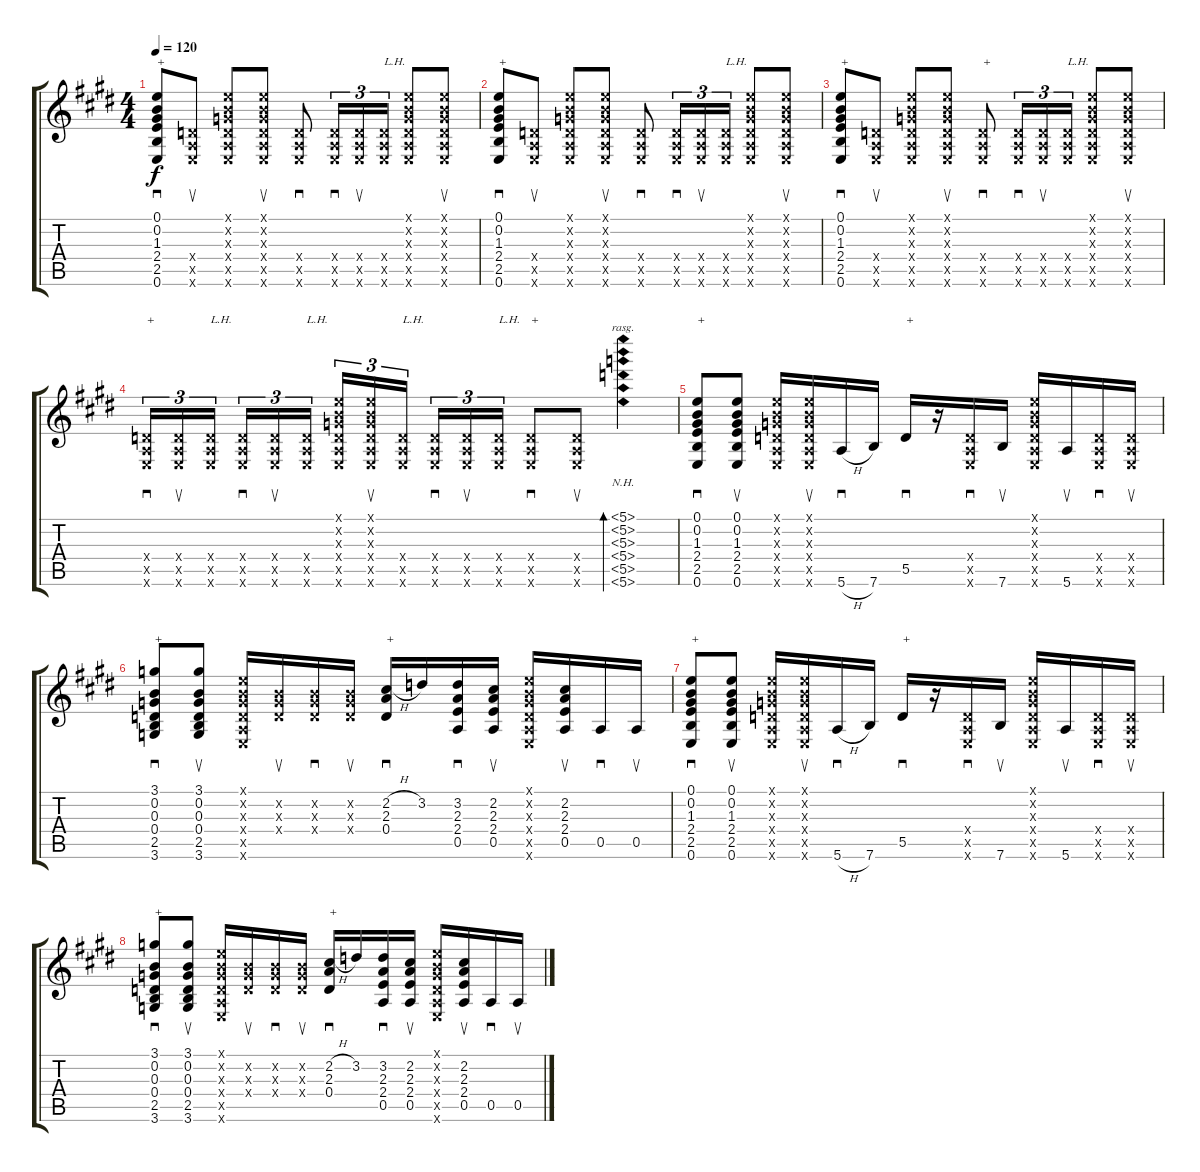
\track "" {instrument acousticguitarsteel}
\staff {score tabs}
\tuning (E4 B3 G3 D3 A2 E2) {hide}
\ts (4 4)
\tempo 120
\clef g2
\ks e
(0.1 0.2 1.3 2.4 2.5 0.6).8{sd txt "+" dy f instrument acousticguitarsteel} (0.4{x} 0.5{x} 0.6{x}).8{su} (0.1{x} 0.2{x} 0.3{x} 0.4{x} 0.5{x} 0.6{x}).8 (0.1{x} 0.2{x} 0.3{x} 0.4{x} 0.5{x} 0.6{x}).8{su} (0.4{x} 0.5{x} 0.6{x}).8{sd} (0.4{x} 0.5{x} 0.6{x}).16{sd tu (3 2)} (0.4{x} 0.5{x} 0.6{x}).16{su tu (3 2)} (0.4{x} 0.5{x} 0.6{x}).16{tu (3 2) txt "L.H."} (0.1{x} 0.2{x} 0.3{x} 0.4{x} 0.5{x} 0.6{x}).8 (0.1{x} 0.2{x} 0.3{x} 0.4{x} 0.5{x} 0.6{x}).8{su} |
(0.1 0.2 1.3 2.4 2.5 0.6).8{sd txt "+"} (0.4{x} 0.5{x} 0.6{x}).8{su} (0.1{x} 0.2{x} 0.3{x} 0.4{x} 0.5{x} 0.6{x}).8 (0.1{x} 0.2{x} 0.3{x} 0.4{x} 0.5{x} 0.6{x}).8{su} (0.4{x} 0.5{x} 0.6{x}).8{sd} (0.4{x} 0.5{x} 0.6{x}).16{sd tu (3 2)} (0.4{x} 0.5{x} 0.6{x}).16{su tu (3 2)} (0.4{x} 0.5{x} 0.6{x}).16{tu (3 2) txt "L.H."} (0.1{x} 0.2{x} 0.3{x} 0.4{x} 0.5{x} 0.6{x}).8 (0.1{x} 0.2{x} 0.3{x} 0.4{x} 0.5{x} 0.6{x}).8{su} |
(0.1 0.2 1.3 2.4 2.5 0.6).8{sd txt "+"} (0.4{x} 0.5{x} 0.6{x}).8{su} (0.1{x} 0.2{x} 0.3{x} 0.4{x} 0.5{x} 0.6{x}).8 (0.1{x} 0.2{x} 0.3{x} 0.4{x} 0.5{x} 0.6{x}).8{su} (0.4{x} 0.5{x} 0.6{x}).8{sd txt "+"} (0.4{x} 0.5{x} 0.6{x}).16{sd tu (3 2)} (0.4{x} 0.5{x} 0.6{x}).16{su tu (3 2)} (0.4{x} 0.5{x} 0.6{x}).16{tu (3 2) txt "L.H."} (0.1{x} 0.2{x} 0.3{x} 0.4{x} 0.5{x} 0.6{x}).8 (0.1{x} 0.2{x} 0.3{x} 0.4{x} 0.5{x} 0.6{x}).8{su} |
(0.4{x} 0.5{x} 0.6{x}).16{sd tu (3 2) txt "+"} (0.4{x} 0.5{x} 0.6{x}).16{su tu (3 2)} (0.4{x} 0.5{x} 0.6{x}).16{tu (3 2) txt "L.H." beam splitsecondary} (0.4{x} 0.5{x} 0.6{x}).16{sd tu (3 2)} (0.4{x} 0.5{x} 0.6{x}).16{su tu (3 2)} (0.4{x} 0.5{x} 0.6{x}).16{tu (3 2) txt "L.H."} (0.1{x} 0.2{x} 0.3{x} 0.4{x} 0.5{x} 0.6{x}).16{tu (3 2)} (0.1{x} 0.2{x} 0.3{x} 0.4{x} 0.5{x} 0.6{x}).16{su tu (3 2)} (0.4{x} 0.5{x} 0.6{x}).16{tu (3 2) txt "L.H." beam splitsecondary} (0.4{x} 0.5{x} 0.6{x}).16{sd tu (3 2)} (0.4{x} 0.5{x} 0.6{x}).16{su tu (3 2)} (0.4{x} 0.5{x} 0.6{x}).16{tu (3 2) txt "L.H."} (0.4{x} 0.5{x} 0.6{x}).8{sd txt "+"} (0.4{x} 0.5{x} 0.6{x}).8{su} (5.1{nh} 5.2{nh} 5.3{nh} 5.4{nh} 5.5{nh} 5.6{nh}).4{bd 240 rasg ii} |
(0.1 0.2 1.3 2.4 2.5 0.6).8{sd txt "+"} (0.1 0.2 1.3 2.4 2.5 0.6).8{su} (0.1{x} 0.2{x} 0.3{x} 0.4{x} 0.5{x} 0.6{x}).16 (0.1{x} 0.2{x} 0.3{x} 0.4{x} 0.5{x} 0.6{x}).16{su} 5.6{h}.16{sd} 7.6.16 5.5.16{sd txt "+"} r.16 (0.4{x} 0.5{x} 0.6{x}).16{sd} 7.6.16{su} (0.1{x} 0.2{x} 0.3{x} 0.4{x} 0.5{x} 0.6{x}).16 5.6.16{su} (0.4{x} 0.5{x} 0.6{x}).16{sd} (0.4{x} 0.5{x} 0.6{x}).16{su} |
(3.1 0.2 0.3 0.4 2.5 3.6).8{sd txt "+"} (3.1 0.2 0.3 0.4 2.5 3.6).8{su} (0.1{x} 0.2{x} 0.3{x} 0.4{x} 0.5{x} 0.6{x}).16 (0.2{x} 0.3{x} 0.4{x}).16{su} (0.2{x} 0.3{x} 0.4{x}).16{sd} (0.2{x} 0.3{x} 0.4{x}).16{su} (2.2{h} 2.3 0.4).16{sd txt "+"} 3.2.16 (3.2 2.3 2.4 0.5).16{sd} (2.2 2.3 2.4 0.5).16{su} (0.1{x} 0.2{x} 0.3{x} 0.4{x} 0.5{x} 0.6{x}).16 (2.2 2.3 2.4 0.5).16{su} 0.5.16{sd} 0.5.16{su} |
(0.1 0.2 1.3 2.4 2.5 0.6).8{sd txt "+"} (0.1 0.2 1.3 2.4 2.5 0.6).8{su} (0.1{x} 0.2{x} 0.3{x} 0.4{x} 0.5{x} 0.6{x}).16 (0.1{x} 0.2{x} 0.3{x} 0.4{x} 0.5{x} 0.6{x}).16{su} 5.6{h}.16{sd} 7.6.16 5.5.16{sd txt "+"} r.16 (0.4{x} 0.5{x} 0.6{x}).16{sd} 7.6.16{su} (0.1{x} 0.2{x} 0.3{x} 0.4{x} 0.5{x} 0.6{x}).16 5.6.16{su} (0.4{x} 0.5{x} 0.6{x}).16{sd} (0.4{x} 0.5{x} 0.6{x}).16{su} |
(3.1 0.2 0.3 0.4 2.5 3.6).8{sd txt "+"} (3.1 0.2 0.3 0.4 2.5 3.6).8{su} (0.1{x} 0.2{x} 0.3{x} 0.4{x} 0.5{x} 0.6{x}).16 (0.2{x} 0.3{x} 0.4{x}).16{su} (0.2{x} 0.3{x} 0.4{x}).16{sd} (0.2{x} 0.3{x} 0.4{x}).16{su} (2.2{h} 2.3 0.4).16{sd txt "+"} 3.2.16 (3.2 2.3 2.4 0.5).16{sd} (2.2 2.3 2.4 0.5).16{su} (0.1{x} 0.2{x} 0.3{x} 0.4{x} 0.5{x} 0.6{x}).16 (2.2 2.3 2.4 0.5).16{su} 0.5.16{sd} 0.5.16{su}
